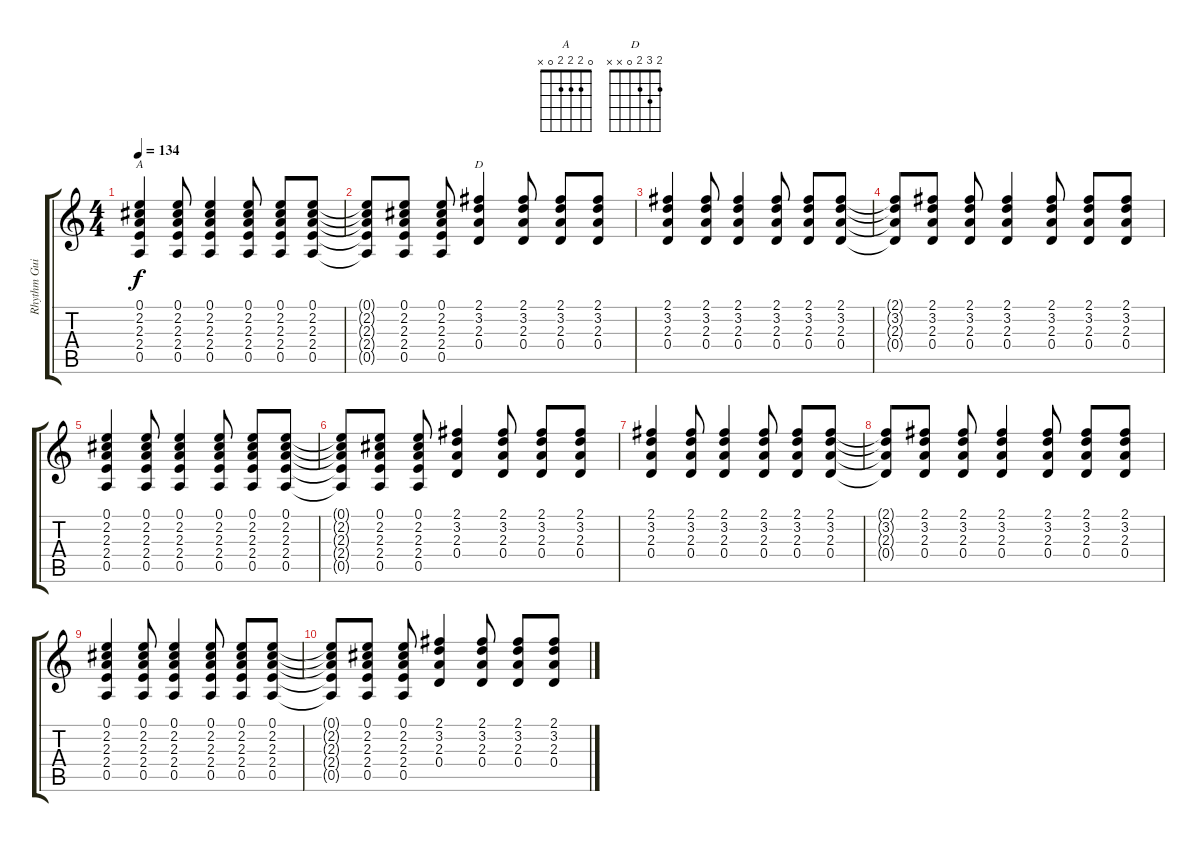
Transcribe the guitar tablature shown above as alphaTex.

\track ("Rhythm Guitar" "Rhythm Gui") {instrument acousticguitarsteel}
\staff {score tabs}
\tuning (E4 B3 G3 D3 A2 E2) {hide}
\chord ("A" 0 2 2 2 0 x)
\chord ("D" 2 3 2 0 x x)
\ts (4 4)
\tempo 134
\clef g2
\ks c
(0.1 2.2 2.3 2.4 0.5).4{ch "A" dy f} (0.1 2.2 2.3 2.4 0.5).8 (0.1 2.2 2.3 2.4 0.5).4 (0.1 2.2 2.3 2.4 0.5).8 (0.1 2.2 2.3 2.4 0.5).8 (0.1 2.2 2.3 2.4 0.5).8 |
(0.1{t} 2.2{t} 2.3{t} 2.4{t} 0.5{t}).8 (0.1 2.2 2.3 2.4 0.5).8 (0.1 2.2 2.3 2.4 0.5).8 (2.1 3.2 2.3 0.4).4{ch "D"} (2.1 3.2 2.3 0.4).8 (2.1 3.2 2.3 0.4).8 (2.1 3.2 2.3 0.4).8 |
(2.1 3.2 2.3 0.4).4{volume 3} (2.1 3.2 2.3 0.4).8 (2.1 3.2 2.3 0.4).4 (2.1 3.2 2.3 0.4).8 (2.1 3.2 2.3 0.4).8 (2.1 3.2 2.3 0.4).8 |
(2.1{t} 3.2{t} 2.3{t} 0.4{t}).8 (2.1 3.2 2.3 0.4).8 (2.1 3.2 2.3 0.4).8 (2.1 3.2 2.3 0.4).4 (2.1 3.2 2.3 0.4).8 (2.1 3.2 2.3 0.4).8 (2.1 3.2 2.3 0.4).8 |
(0.1 2.2 2.3 2.4 0.5).4 (0.1 2.2 2.3 2.4 0.5).8 (0.1 2.2 2.3 2.4 0.5).4 (0.1 2.2 2.3 2.4 0.5).8 (0.1 2.2 2.3 2.4 0.5).8 (0.1 2.2 2.3 2.4 0.5).8 |
(0.1{t} 2.2{t} 2.3{t} 2.4{t} 0.5{t}).8 (0.1 2.2 2.3 2.4 0.5).8 (0.1 2.2 2.3 2.4 0.5).8 (2.1 3.2 2.3 0.4).4 (2.1 3.2 2.3 0.4).8 (2.1 3.2 2.3 0.4).8 (2.1 3.2 2.3 0.4).8 |
(2.1 3.2 2.3 0.4).4{volume 0} (2.1 3.2 2.3 0.4).8 (2.1 3.2 2.3 0.4).4 (2.1 3.2 2.3 0.4).8 (2.1 3.2 2.3 0.4).8 (2.1 3.2 2.3 0.4).8 |
(2.1{t} 3.2{t} 2.3{t} 0.4{t}).8 (2.1 3.2 2.3 0.4).8 (2.1 3.2 2.3 0.4).8 (2.1 3.2 2.3 0.4).4 (2.1 3.2 2.3 0.4).8 (2.1 3.2 2.3 0.4).8 (2.1 3.2 2.3 0.4).8 |
(0.1 2.2 2.3 2.4 0.5).4 (0.1 2.2 2.3 2.4 0.5).8 (0.1 2.2 2.3 2.4 0.5).4 (0.1 2.2 2.3 2.4 0.5).8 (0.1 2.2 2.3 2.4 0.5).8 (0.1 2.2 2.3 2.4 0.5).8 |
(0.1{t} 2.2{t} 2.3{t} 2.4{t} 0.5{t}).8 (0.1 2.2 2.3 2.4 0.5).8 (0.1 2.2 2.3 2.4 0.5).8 (2.1 3.2 2.3 0.4).4 (2.1 3.2 2.3 0.4).8 (2.1 3.2 2.3 0.4).8 (2.1 3.2 2.3 0.4).8
